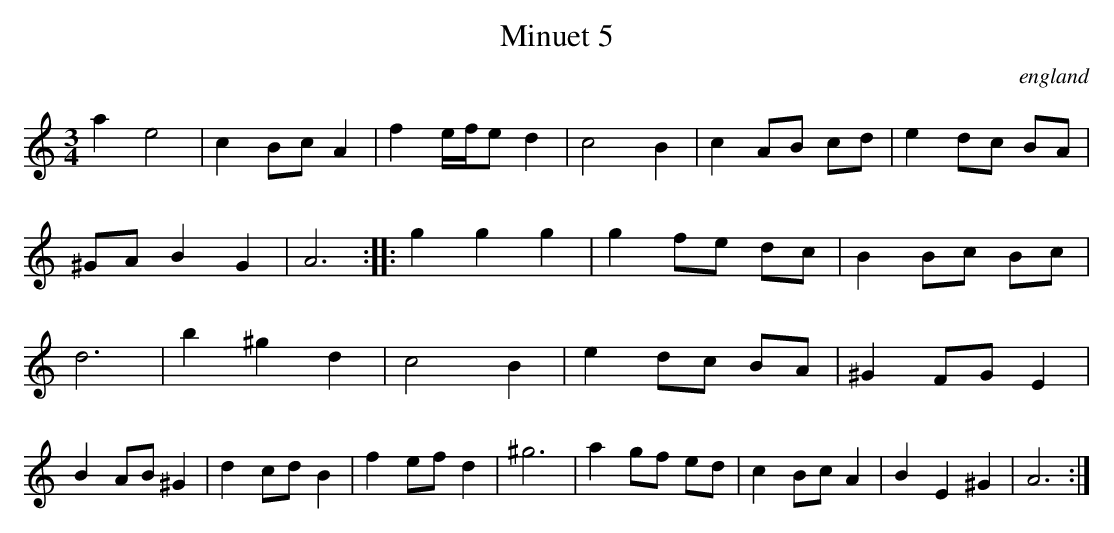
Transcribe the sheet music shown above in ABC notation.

X:1
T:Minuet 5
O:england
M:3/4
L:1/8
K:Am
a2 e4 | c2Bc A2 | f2 e/f/e d2 | c4 B2 |\
c2 AB cd | e2 dc BA | ^GA B2 G2 | A6 ::\
g2g2g2 | g2 fe dc | B2 Bc Bc | d6 |\
b2 ^g2 d2 | c4 B2 | e2 dc BA | ^G2 FG E2 |\
B2 AB ^G2 | d2 cd B2 | f2 ef d2 | ^g6 |\
a2 gf ed | c2 Bc A2 | B2 E2 ^G2 | A6 :|
